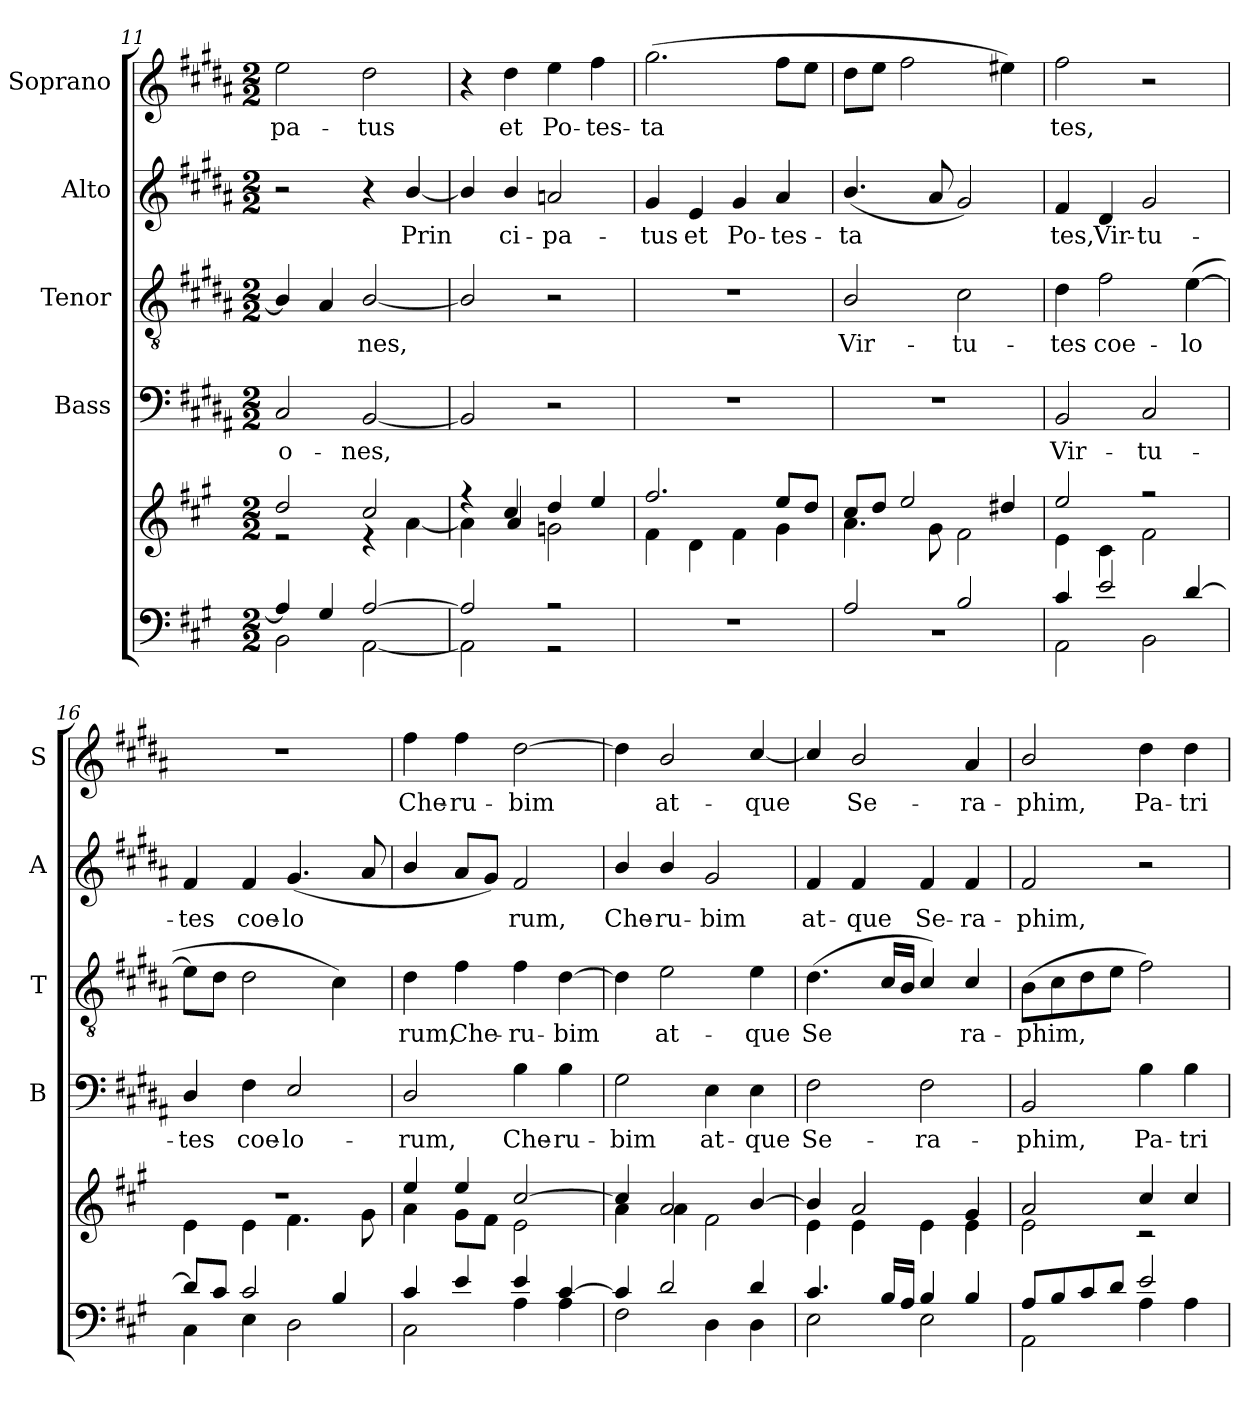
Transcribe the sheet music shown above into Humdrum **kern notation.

**kern	**kern	**kern	**text	**kern	**text	**kern	**text	**kern	**text
*part5	*part5	*part4	*part4	*part3	*part3	*part2	*part2	*part1	*part1
*staff6	*staff5	*staff4	*staff4	*staff3	*staff3	*staff2	*staff2	*staff1	*staff1
*	*	*I"Bass	*	*I"Tenor	*	*I"Alto	*	*I"Soprano	*
*	*	*I'B	*	*I'T	*	*I'A	*	*I'S	*
*clefF4	*clefG2	*clefF4	*	*clefGv2	*	*clefG2	*	*clefG2	*
*	*	*ITrd1c2	*	*ITrd1c2	*	*ITrd1c2	*	*ITrd1c2	*
*k[f#c#g#]	*k[f#c#g#]	*k[f#c#g#]	*	*k[f#c#g#]	*	*k[f#c#g#]	*	*k[f#c#g#]	*
*A:	*A:	*A:	*	*A:	*	*A:	*	*A:	*
*M2/2	*M2/2	*M2/2	*	*M2/2	*	*M2/2	*	*M2/2	*
=11	=11	=11	=11	=11	=11	=11	=11	=11	=11
*^	*^	*	*	*	*	*	*	*	*
!	!	!	!	!	!LO:LY:b	!	!	!	!	!	!LO:LY:b
4A/]	2BB\	2dd/	2r	2BB/	-o-	4A/]	.	2r	.	2dd\	-pa-
4G#/	.	.	.	.	.	4G#/	.	.	.	.	.
!	!	!	!	!	!LO:LY:b	!	!LO:LY:b	!	!	!	!LO:LY:b
[>2A/	[<2AA\	2cc#/	4r	[2AA/	-nes,	[2A/	nes,	4r	.	2cc#\	-tus
!	!	!	!	!	!	!	!	!	!LO:LY:b	!	!
.	.	.	[<4a\	.	.	.	.	[4a/	Prin­	.	.
=12	=12	=12	=12	=12	=12	=12	=12	=12	=12	=12	=12
2A/]	2AA\]	4r	4a\]	2AA/]	.	2A/]	.	4a/]	.	4r	.
!	!	!	!	!	!	!	!	!	!LO:LY:b	!	!LO:LY:b
.	.	4cc#/	4a/	.	.	.	.	4a/	ci-	4cc#\	et
!	!	!	!	!	!	!	!	!	!LO:LY:b	!	!LO:LY:b
2r	2r	4dd/	2gn\	2r	.	2r	.	2gn/	-pa-	4dd\	Po-
!	!	!	!	!	!	!	!	!	!	!	!LO:LY:b
.	.	4ee/	.	.	.	.	.	.	.	4ee\	-tes-
*v	*v	*	*	*	*	*	*	*	*	*	*
=13	=13	=13	=13	=13	=13	=13	=13	=13	=13	=13
!	!	!	!	!	!	!	!	!LO:LY:b	!	!LO:LY:b
1r	2.ff#/	4f#\	1r	.	1r	.	4f#/	-tus	(>2.ff#\	-ta­
!	!	!	!	!	!	!	!	!LO:LY:b	!	!
.	.	4d\	.	.	.	.	4d/	et	.	.
!	!	!	!	!	!	!	!	!LO:LY:b	!	!
.	.	4f#\	.	.	.	.	4f#/	Po-	.	.
!	!	!	!	!	!	!	!	!LO:LY:b	!	!
.	8ee/L	4g#\	.	.	.	.	4g#/	-tes-	8ee\L	.
.	8dd/J	.	.	.	.	.	.	.	8dd\J	.
=14	=14	=14	=14	=14	=14	=14	=14	=14	=14	=14
*^	*	*	*	*	*	*	*	*	*	*
!	!	!	!	!	!	!	!LO:LY:b	!	!LO:LY:b	!	!
2A/	1r	8cc#/L	4.a\	1r	.	2A/	Vir-	(<4.a/	-ta­	8cc#\L	.
.	.	8dd/J	.	.	.	.	.	.	.	8dd\J	.
.	.	2ee/	.	.	.	.	.	.	.	2ee\	.
.	.	.	8g#\	.	.	.	.	8g#/	.	.	.
!	!	!	!	!	!	!	!LO:LY:b	!	!	!	!
2B/	.	.	2f#\	.	.	2B\	-tu-	2f#/)	.	.	.
.	.	4dd#X/	.	.	.	.	.	.	.	4dd#X\)	.
!!LO:LB:g=z
=15	=15	=15	=15	=15	=15	=15	=15	=15	=15	=15	=15
!	!	!	!	!	!LO:LY:b	!	!LO:LY:b	!	!LO:LY:b	!	!LO:LY:b
4c#/	2AA\	2ee/	4e\	2AA/	Vir-	4c#\	-tes	4e/	tes,	2ee\	tes,
!	!	!	!	!	!	!	!LO:LY:b	!	!LO:LY:b	!	!
2e/	.	.	4c#\	.	.	2e\	coe-	4c#/	Vir-	.	.
!	!	!	!	!	!LO:LY:b	!	!	!	!LO:LY:b	!	!
.	2BB\	2r	2f#\	2BB/	-tu-	.	.	2f#/	-tu-	2r	.
!	!	!	!	!	!	!	!LO:LY:b	!	!	!	!
[>4d/	.	.	.	.	.	(>[4d\	-lo­	.	.	.	.
=16	=16	=16	=16	=16	=16	=16	=16	=16	=16	=16	=16
!	!	!	!	!	!LO:LY:b	!	!	!	!LO:LY:b	!	!
8d/L]	4C#\	1r	4e\	4C#/	-tes	8d\L]	.	4e/	-tes	1r	.
8c#/J	.	.	.	.	.	8c#\J	.	.	.	.	.
!	!	!	!	!	!LO:LY:b	!	!	!	!LO:LY:b	!	!
2c#/	4E\	.	4e\	4E\	coe-	2c#\	.	4e/	coe-	.	.
!	!	!	!	!	!LO:LY:b	!	!	!	!LO:LY:b	!	!
.	2D\	.	4.f#\	2D/	-lo-	.	.	(<4.f#/	-lo­	.	.
4B/	.	.	.	.	.	4B\)	.	.	.	.	.
.	.	.	8g#\	.	.	.	.	8g#/	.	.	.
=17	=17	=17	=17	=17	=17	=17	=17	=17	=17	=17	=17
!	!	!	!	!	!LO:LY:b	!	!LO:LY:b	!	!	!	!LO:LY:b
4c#/	2C#\	4ee/	4a\	2C#/	-rum,	4c#\	rum,	4a/	.	4ee\	Che-
!	!	!	!	!	!	!	!LO:LY:b	!	!	!	!LO:LY:b
4e/	.	4ee/	8g#\L	.	.	4e\	Che-	8g#/L	.	4ee\	-ru-
.	.	.	8f#\J	.	.	.	.	8f#/J)	.	.	.
!	!	!	!	!	!LO:LY:b	!	!LO:LY:b	!	!LO:LY:b	!	!LO:LY:b
4e/	4A\	[>2cc#/	2e\	4A\	Che-	4e\	-ru-	2e/	rum,	[2cc#\	-bim
!	!	!	!	!	!LO:LY:b	!	!LO:LY:b	!	!	!	!
[>4c#/	4A\	.	.	4A\	-ru-	[4c#\	-bim	.	.	.	.
=18	=18	=18	=18	=18	=18	=18	=18	=18	=18	=18	=18
!	!	!	!	!	!LO:LY:b	!	!	!	!LO:LY:b	!	!
4c#/]	2F#\	4cc#/]	4a\	2F#\	-­bim	4c#\]	.	4a/	Che-	4cc#\]	.
!	!	!	!	!	!	!	!LO:LY:b	!	!LO:LY:b	!	!LO:LY:b
2d/	.	2a/	4a\	.	.	2d\	at-	4a/	-ru-	2a/	at-
!	!	!	!	!	!LO:LY:b	!	!	!	!LO:LY:b	!	!
.	4D\	.	2f#\	4D\	at-	.	.	2f#/	-bim	.	.
!	!	!	!	!	!LO:LY:b	!	!LO:LY:b	!	!	!	!LO:LY:b
4d/	4D\	[>4b/	.	4D\	-que	4d\	-que	.	.	[4b/	-que
=19	=19	=19	=19	=19	=19	=19	=19	=19	=19	=19	=19
!	!	!	!	!	!LO:LY:b	!	!LO:LY:b	!	!LO:LY:b	!	!
4.c#/	2E\	4b/]	4e\	2E\	Se-	(<4.c#\	Se­	4e/	at-	4b/]	.
!	!	!	!	!	!	!	!	!	!LO:LY:b	!	!LO:LY:b
.	.	2a/	4e\	.	.	.	.	4e/	-que	2a/	Se-
16B/LL	.	.	.	.	.	16B/LL	.	.	.	.	.
16A/JJ	.	.	.	.	.	16A/JJ	.	.	.	.	.
!	!	!	!	!	!LO:LY:b	!	!	!	!LO:LY:b	!	!
4B/	2E\	.	4e\	2E\	-ra-	4B/)	.	4e/	Se-	.	.
!	!	!	!	!	!	!	!LO:LY:b	!	!LO:LY:b	!	!LO:LY:b
4B/	.	4g#/	4e\	.	.	4B/	ra-	4e/	-ra-	4g#/	-ra-
=20	=20	=20	=20	=20	=20	=20	=20	=20	=20	=20	=20
!	!	!	!	!	!LO:LY:b	!	!LO:LY:b	!	!LO:LY:b	!	!LO:LY:b
8A/L	2AA\	2a/	2e\	2AA/	-phim,	(>8A\L	-phim,	2e/	-phim,	2a/	-phim,
8B/	.	.	.	.	.	8B\	.	.	.	.	.
8c#/	.	.	.	.	.	8c#\	.	.	.	.	.
8d/J	.	.	.	.	.	8d\J	.	.	.	.	.
!	!	!	!	!	!LO:LY:b	!	!	!	!	!	!LO:LY:b
2e/	4A\	4cc#/	2r	4A\	Pa-	2e\)	.	2r	.	4cc#\	Pa-
!	!	!	!	!	!LO:LY:b	!	!	!	!	!	!LO:LY:b
.	4A\	4cc#/	.	4A\	-tri-	.	.	.	.	4cc#\	-tri-
*v	*v	*	*	*	*	*	*	*	*	*	*
*	*v	*v	*	*	*	*	*	*	*	*
=	=	=	=	=	=	=	=	=	=
*-	*-	*-	*-	*-	*-	*-	*-	*-	*-
